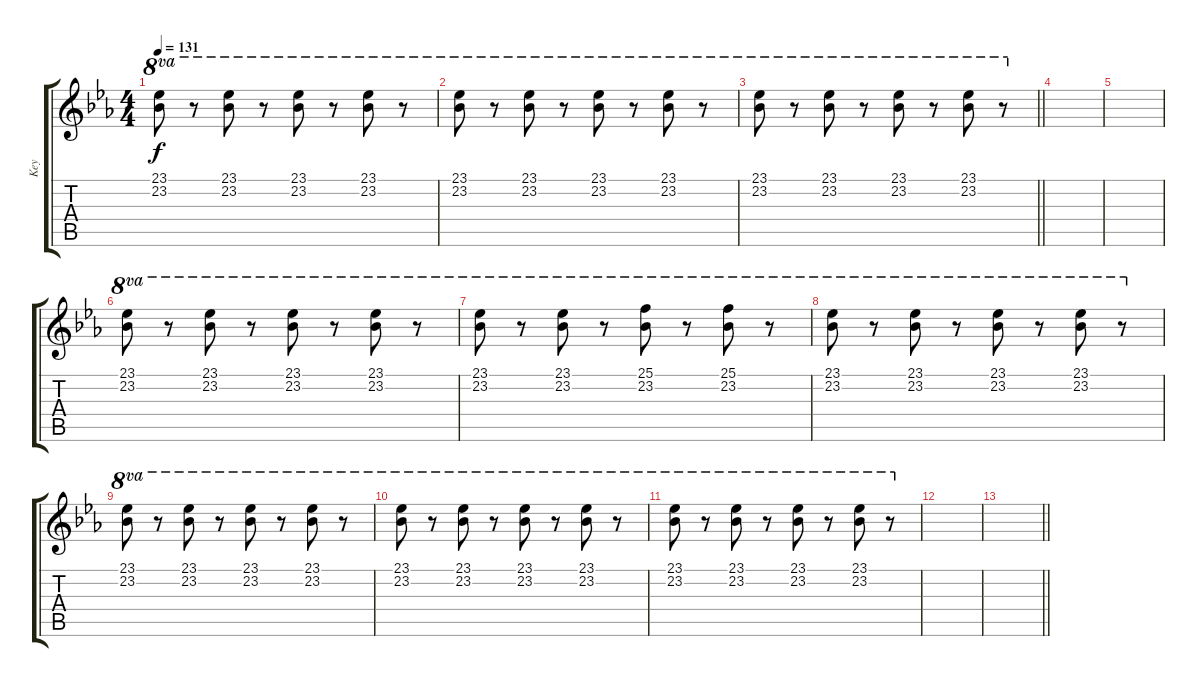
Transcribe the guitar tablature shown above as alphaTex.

\track ("Key" "Key") {instrument stringensemble1}
\staff {score tabs}
\tuning (E4 B3 G3 D3 A2 E2) {hide}
\ts (4 4)
\tempo 131
\clef g2
\ks eb
(23.1 23.2).8{ot 8va dy f} r.8{ot 8va} (23.1 23.2).8{ot 8va} r.8{ot 8va} (23.1 23.2).8{ot 8va} r.8{ot 8va} (23.1 23.2).8{ot 8va} r.8{ot 8va} |
(23.1 23.2).8{ot 8va} r.8{ot 8va} (23.1 23.2).8{ot 8va} r.8{ot 8va} (23.1 23.2).8{ot 8va} r.8{ot 8va} (23.1 23.2).8{ot 8va} r.8{ot 8va} |
\barLineRight lightlight
(23.1 23.2).8{ot 8va} r.8{ot 8va} (23.1 23.2).8{ot 8va} r.8{ot 8va} (23.1 23.2).8{ot 8va} r.8{ot 8va} (23.1 23.2).8{ot 8va} r.8{ot 8va} |
|
|
(23.1 23.2).8{ot 8va} r.8{ot 8va} (23.1 23.2).8{ot 8va} r.8{ot 8va} (23.1 23.2).8{ot 8va} r.8{ot 8va} (23.1 23.2).8{ot 8va} r.8{ot 8va} |
(23.1 23.2).8{ot 8va} r.8{ot 8va} (23.1 23.2).8{ot 8va} r.8{ot 8va} (25.1 23.2).8{ot 8va} r.8{ot 8va} (25.1 23.2).8{ot 8va} r.8{ot 8va} |
(23.1 23.2).8{ot 8va} r.8{ot 8va} (23.1 23.2).8{ot 8va} r.8{ot 8va} (23.1 23.2).8{ot 8va} r.8{ot 8va} (23.1 23.2).8{ot 8va} r.8{ot 8va} |
(23.1 23.2).8{ot 8va} r.8{ot 8va} (23.1 23.2).8{ot 8va} r.8{ot 8va} (23.1 23.2).8{ot 8va} r.8{ot 8va} (23.1 23.2).8{ot 8va} r.8{ot 8va} |
(23.1 23.2).8{ot 8va} r.8{ot 8va} (23.1 23.2).8{ot 8va} r.8{ot 8va} (23.1 23.2).8{ot 8va} r.8{ot 8va} (23.1 23.2).8{ot 8va} r.8{ot 8va} |
(23.1 23.2).8{ot 8va} r.8{ot 8va} (23.1 23.2).8{ot 8va} r.8{ot 8va} (23.1 23.2).8{ot 8va} r.8{ot 8va} (23.1 23.2).8{ot 8va} r.8{ot 8va} |
|
\barLineRight lightlight
